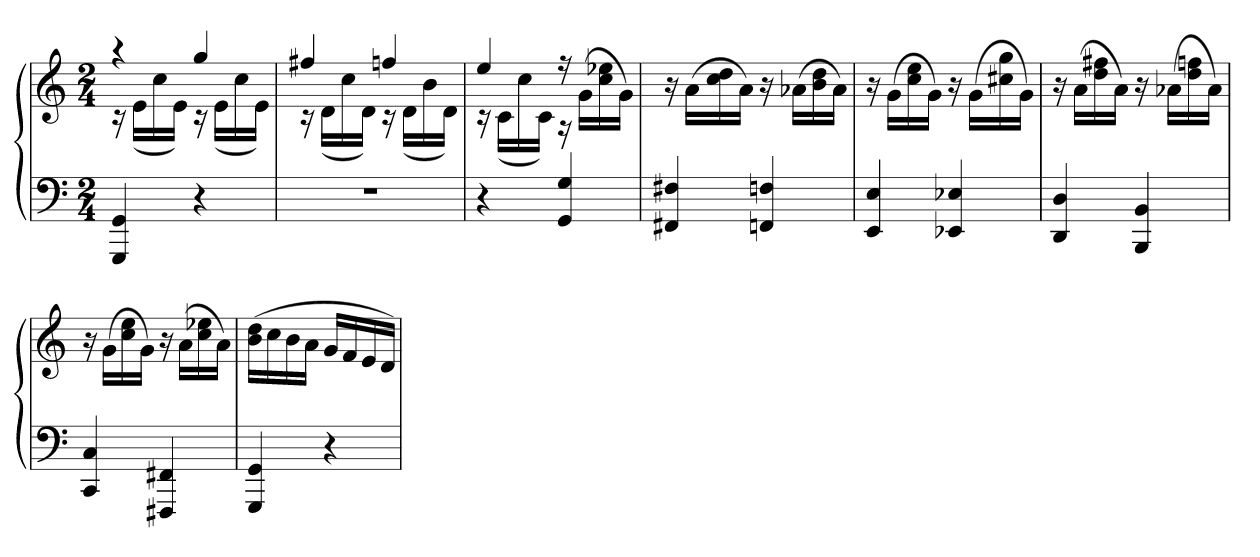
**kern	**kern
*part1	*part1
*staff2	*staff1
*M2/4	*M2/4
=	=
*	*^
4GGG 4GG	4r	16r
.	.	(16eLL
.	.	16cc
.	.	16eJJ)
4r	4gg	16r
.	.	(16eLL
.	.	16cc
.	.	16eJJ)
=	=	=
2r	4ff#X	16r
.	.	(16dLL
.	.	16cc
.	.	16dJJ)
.	4ffn	16r
.	.	(16dLL
.	.	16b
.	.	16dJJ)
=	=	=
4r	4ee	16r
.	.	(16cLL
.	.	16cc
.	.	16cJJ)
4GG 4G	16r	16r
.	(16gLL	8.ryy
.	16cc 16ee-X	.
.	16gJJ)	.
*	*v	*v
=	=
4FF#X 4F#X	16r
.	(16aLL
.	16cc 16dd
.	16aJJ)
4FFn 4Fn	16r
.	(16a-XLL
.	16b 16dd
.	16a-JJ)
=	=
4EE 4E	16r
.	(16gLL
.	16cc 16ee
.	16gJJ)
4EE-X 4E-X	16r
.	(16gLL
.	16cc#X 16gg
.	16gJJ)
=	=
4DD 4D	16r
.	(16aLL
.	16dd 16ff#X
.	16aJJ)
4BBB 4BB	16r
.	(16a-XLL
.	16dd 16ffn
.	16a-JJ)
=	=
4CC 4C	16r
.	(16gLL
.	16cc 16ee
.	16gJJ)
4FFF#X 4FF#X	16r
.	(16aLL
.	16cc 16ee-X
.	16aJJ)
=	=
4GGG 4GG	(16b 16ddLL
.	16cc
.	16b
.	16aJJ
4r	16gLL
.	16f
.	16e
.	16dJJ)
=	=
*-	*-
